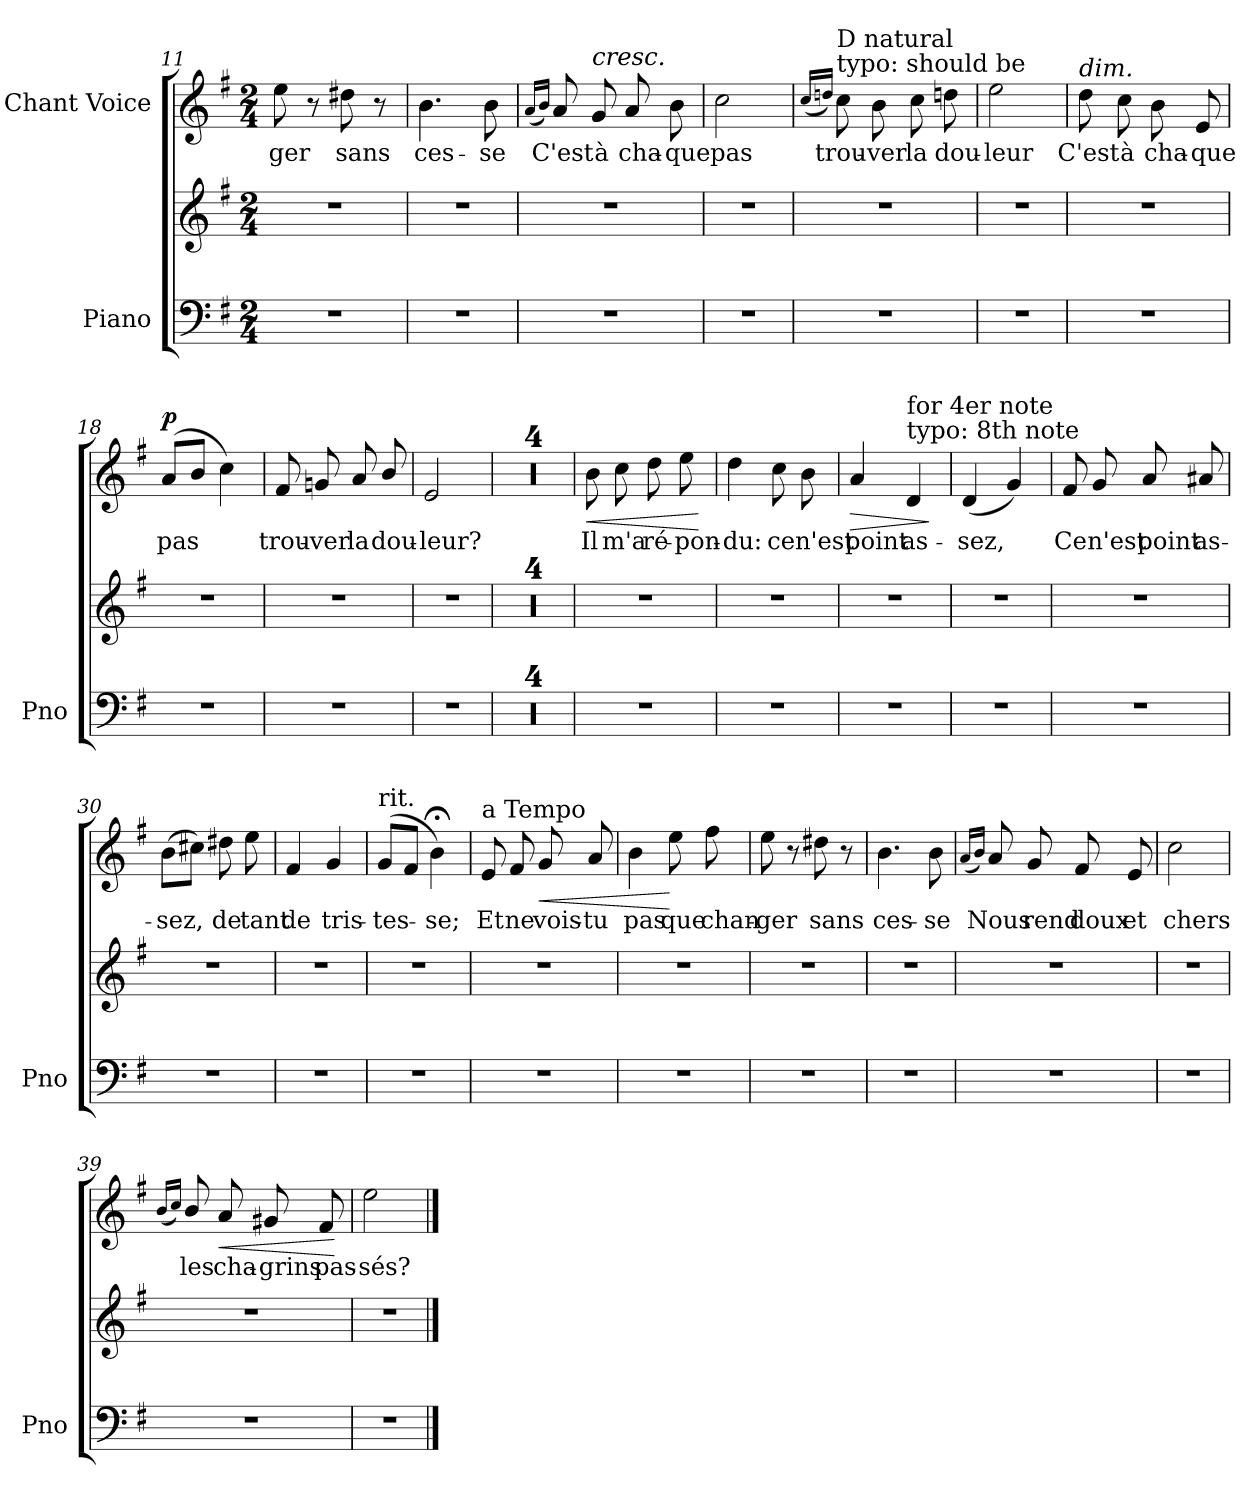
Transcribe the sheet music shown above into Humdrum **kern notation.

**kern	**kern	**kern	**text	**dynam
*part2	*part2	*part1	*part1	*part1
*staff3	*staff2	*staff1	*staff1	*staff1
*I"Piano	*	*I"Chant Voice	*	*
*I'Pno	*	*	*	*
*clefF4	*clefG2	*clefG2	*	*
*k[f#]	*k[f#]	*k[f#]	*	*
*M2/4	*M2/4	*M2/4	*	*
=11	=11	=11	=11	=11
!	!	!	!LO:LY:b	!
2r	2r	8ee\	-ger	.
.	.	8r	.	.
!	!	!	!LO:LY:b	!
.	.	8dd#X\	sans	.
.	.	8r	.	.
=12	=12	=12	=12	=12
!	!	!	!LO:LY:b	!
2r	2r	4.b\	ces-	.
!	!	!	!LO:LY:b	!
.	.	8b\	-se	.
=13	=13	=13	=13	=13
.	.	(<16qa/LL	.	.
.	.	16qb/JJ)	.	.
!	!	!	!LO:LY:b	!
2r	2r	8a/	C'est	.
!	!	!LO:TX:a:i:t=cresc.	!	!
!	!	!	!LO:LY:b	!
.	.	8g/	à	.
!	!	!	!LO:LY:b	!
.	.	8a/	cha-	.
!	!	!	!LO:LY:b	!
.	.	8b\	-que	.
=14	=14	=14	=14	=14
!	!	!	!LO:LY:b	!
2r	2r	2cc\	pas	.
!!LO:LB:g=z
=15	=15	=15	=15	=15
.	.	(<16qcc/LL	.	.
.	.	16qddn/JJ)	.	.
!	!	!LO:TX:a:t=typo&colon; should be	!	!
!	!	!LO:TX:a:t=D natural	!	!
!	!	!	!LO:LY:b	!
2r	2r	8cc\	trou-	.
!	!	!	!LO:LY:b	!
.	.	8b\	-ver	.
!	!	!	!LO:LY:b	!
.	.	8cc\	la	.
!	!	!	!LO:LY:b	!
.	.	8ddn\	dou-	.
=16	=16	=16	=16	=16
!	!	!	!LO:LY:b	!
2r	2r	2ee\	-leur	.
=17	=17	=17	=17	=17
!	!	!LO:TX:a:i:t=dim.	!	!
!	!	!	!LO:LY:b	!
2r	2r	8dd\	C'est	.
!	!	!	!LO:LY:b	!
.	.	8cc\	à	.
!	!	!	!LO:LY:b	!
.	.	8b\	cha-	.
!	!	!	!LO:LY:b	!
.	.	8e/	-que	.
=18	=18	=18	=18	=18
!	!	!	!LO:LY:b	!LO:DY:a
2r	2r	(<8a/L	pas	p
.	.	8b/J	.	.
.	.	4cc\)	.	.
=19	=19	=19	=19	=19
!	!	!	!LO:LY:b	!
2r	2r	8f#/	trou-	.
!	!	!	!LO:LY:b	!
.	.	8gn/	-ver	.
!	!	!	!LO:LY:b	!
.	.	8a/	la	.
!	!	!	!LO:LY:b	!
.	.	8b/	dou-	.
=20	=20	=20	=20	=20
!	!	!	!LO:LY:b	!
2r	2r	2e/	-leur?	.
=21	=21	=21	=21	=21
2r	2r	2r	.	.
=22	=22	=22	=22	=22
2r	2r	2r	.	.
=23	=23	=23	=23	=23
2r	2r	2r	.	.
=24	=24	=24	=24	=24
2r	2r	2r	.	.
=25	=25	=25	=25	=25
!	!	!	!LO:LY:b	!LO:HP:b
2r	2r	8b\	Il	<
!	!	!	!LO:LY:b	!
.	.	8cc\	m'a	.
!	!	!	!LO:LY:b	!
.	.	8dd\	ré-	.
!	!	!	!LO:LY:b	!
.	.	8ee\	-pon-	.
.	.	.	.	[
!!LO:LB:g=z
=26	=26	=26	=26	=26
!	!	!	!LO:LY:b	!
2r	2r	4dd\	-du:	.
!	!	!	!LO:LY:b	!
.	.	8cc\	ce	.
!	!	!	!LO:LY:b	!
.	.	8b\	n'est	.
=27	=27	=27	=27	=27
!	!	!	!LO:LY:b	!LO:HP:b
2r	2r	4a/	point	>
!	!	!LO:TX:a:t=typo&colon; 8th note	!	!
!	!	!LO:TX:a:t=for 4er note	!	!
!	!	!	!LO:LY:b	!
.	.	4d/	as-	.
.	.	.	.	]
=28	=28	=28	=28	=28
!	!	!	!LO:LY:b	!
2r	2r	(<4d/	-sez,	.
.	.	4g/)	.	.
=29	=29	=29	=29	=29
!	!	!	!LO:LY:b	!
2r	2r	8f#/	Ce	.
!	!	!	!LO:LY:b	!
.	.	8g/	n'est	.
!	!	!	!LO:LY:b	!
.	.	8a/	point	.
!	!	!	!LO:LY:b	!
.	.	8a#X/	as-	.
=30	=30	=30	=30	=30
!	!	!	!LO:LY:b	!
2r	2r	(>8b\L	-sez,	.
.	.	8cc#X\J)	.	.
!	!	!	!LO:LY:b	!
.	.	8dd#X\	de	.
!	!	!	!LO:LY:b	!
.	.	8ee\	tant	.
=31	=31	=31	=31	=31
!	!	!	!LO:LY:b	!
2r	2r	4f#/	de	.
!	!	!	!LO:LY:b	!
.	.	4g/	tris-	.
=32	=32	=32	=32	=32
*	*	*MM110	*	*
!	!	!LO:TX:a:t=rit.	!	!
!	!	!	!LO:LY:b	!
2r	2r	(<8g/L	-tes-	.
.	.	8f#/J	.	.
!	!	!	!LO:LY:b	!
.	.	4b;<\)	-se;	.
!!LO:LB:g=z
=33	=33	=33	=33	=33
*	*	*MM144	*	*
!	!	!LO:TX:a:t=a Tempo	!	!
!	!	!	!LO:LY:b	!
2r	2r	8e/	Et	.
!	!	!	!LO:LY:b	!
.	.	8f#/	ne	.
!	!	!	!LO:LY:b	!LO:HP:b
.	.	8g/	vois-	<
!	!	!	!LO:LY:b	!
.	.	8a/	-tu	.
=34	=34	=34	=34	=34
!	!	!	!LO:LY:b	!
2r	2r	4b\	pas	.
!	!	!	!LO:LY:b	!
.	.	8ee\	que	[
!	!	!	!LO:LY:b	!
.	.	8ff#\	chan-	.
=35	=35	=35	=35	=35
!	!	!	!LO:LY:b	!
2r	2r	8ee\	-ger	.
.	.	8r	.	.
!	!	!	!LO:LY:b	!
.	.	8dd#X\	sans	.
.	.	8r	.	.
=36	=36	=36	=36	=36
!	!	!	!LO:LY:b	!
2r	2r	4.b\	ces-	.
!	!	!	!LO:LY:b	!
.	.	8b\	-se	.
=37	=37	=37	=37	=37
.	.	(<16qa/LL	.	.
.	.	16qb/JJ)	.	.
!	!	!	!LO:LY:b	!
2r	2r	8a/	Nous	.
!	!	!	!LO:LY:b	!
.	.	8g/	rend	.
!	!	!	!LO:LY:b	!
.	.	8f#/	doux	.
!	!	!	!LO:LY:b	!
.	.	8e/	et	.
=38	=38	=38	=38	=38
!	!	!	!LO:LY:b	!
2r	2r	2cc\	chers	.
=39	=39	=39	=39	=39
.	.	(<16qb/LL	.	.
.	.	16qcc/JJ)	.	.
!	!	!	!LO:LY:b	!
2r	2r	8b/	les	.
!	!	!	!LO:LY:b	!LO:HP:b
.	.	8a/	cha-	<
!	!	!	!LO:LY:b	!
.	.	8g#X/	-grins	.
!	!	!	!LO:LY:b	!
.	.	8f#/	pas-	.
.	.	.	.	[
=40	=40	=40	=40	=40
!	!	!	!LO:LY:b	!
2r	2r	2ee\	-sés?	.
==	==	==	==	==
*-	*-	*-	*-	*-
